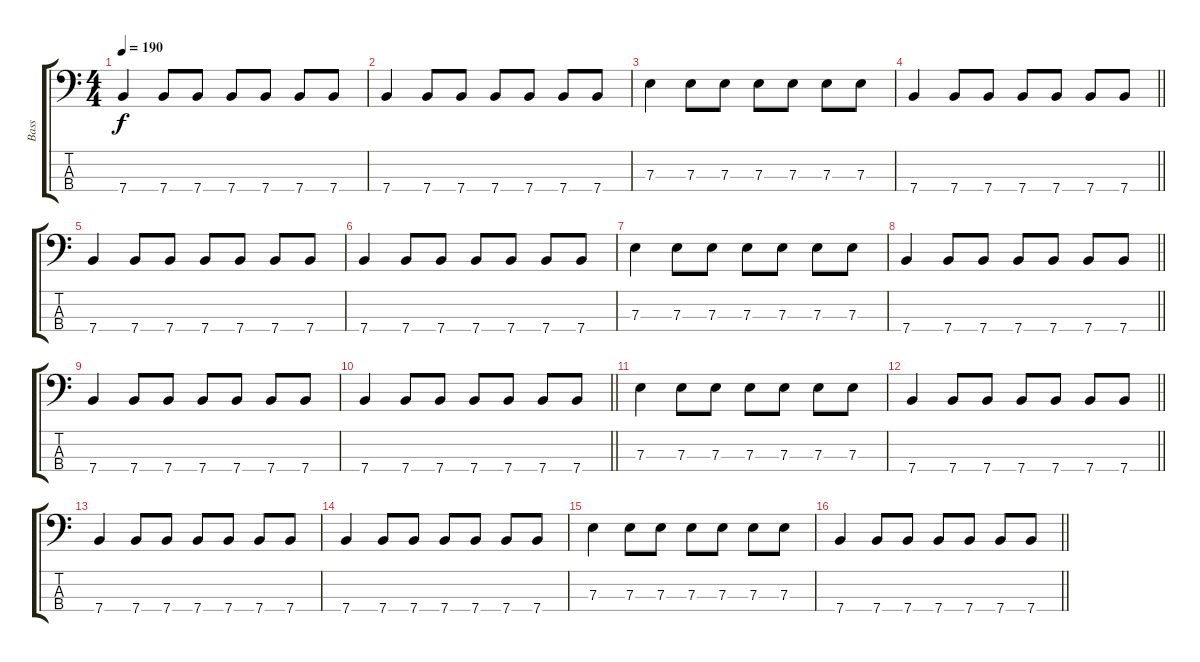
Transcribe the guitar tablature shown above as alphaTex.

\track ("Bass" "Bass") {instrument electricbassfinger}
\staff {score tabs}
\tuning (G2 D2 A1 E1) {hide}
\ts (4 4)
\tempo 190
\clef f4
\ks c
7.4.4{dy f} 7.4.8 7.4.8 7.4.8 7.4.8 7.4.8 7.4.8 |
7.4.4 7.4.8 7.4.8 7.4.8 7.4.8 7.4.8 7.4.8 |
7.3.4 7.3.8 7.3.8 7.3.8 7.3.8 7.3.8 7.3.8 |
\barLineRight lightlight
7.4.4 7.4.8 7.4.8 7.4.8 7.4.8 7.4.8 7.4.8 |
7.4.4 7.4.8 7.4.8 7.4.8 7.4.8 7.4.8 7.4.8 |
7.4.4 7.4.8 7.4.8 7.4.8 7.4.8 7.4.8 7.4.8 |
7.3.4 7.3.8 7.3.8 7.3.8 7.3.8 7.3.8 7.3.8 |
\barLineRight lightlight
7.4.4 7.4.8 7.4.8 7.4.8 7.4.8 7.4.8 7.4.8 |
7.4.4 7.4.8 7.4.8 7.4.8 7.4.8 7.4.8 7.4.8 |
\barLineRight lightlight
7.4.4 7.4.8 7.4.8 7.4.8 7.4.8 7.4.8 7.4.8 |
7.3.4 7.3.8 7.3.8 7.3.8 7.3.8 7.3.8 7.3.8 |
\barLineRight lightlight
7.4.4 7.4.8 7.4.8 7.4.8 7.4.8 7.4.8 7.4.8 |
7.4.4 7.4.8 7.4.8 7.4.8 7.4.8 7.4.8 7.4.8 |
7.4.4 7.4.8 7.4.8 7.4.8 7.4.8 7.4.8 7.4.8 |
7.3.4 7.3.8 7.3.8 7.3.8 7.3.8 7.3.8 7.3.8 |
\barLineRight lightlight
7.4.4 7.4.8 7.4.8 7.4.8 7.4.8 7.4.8 7.4.8
